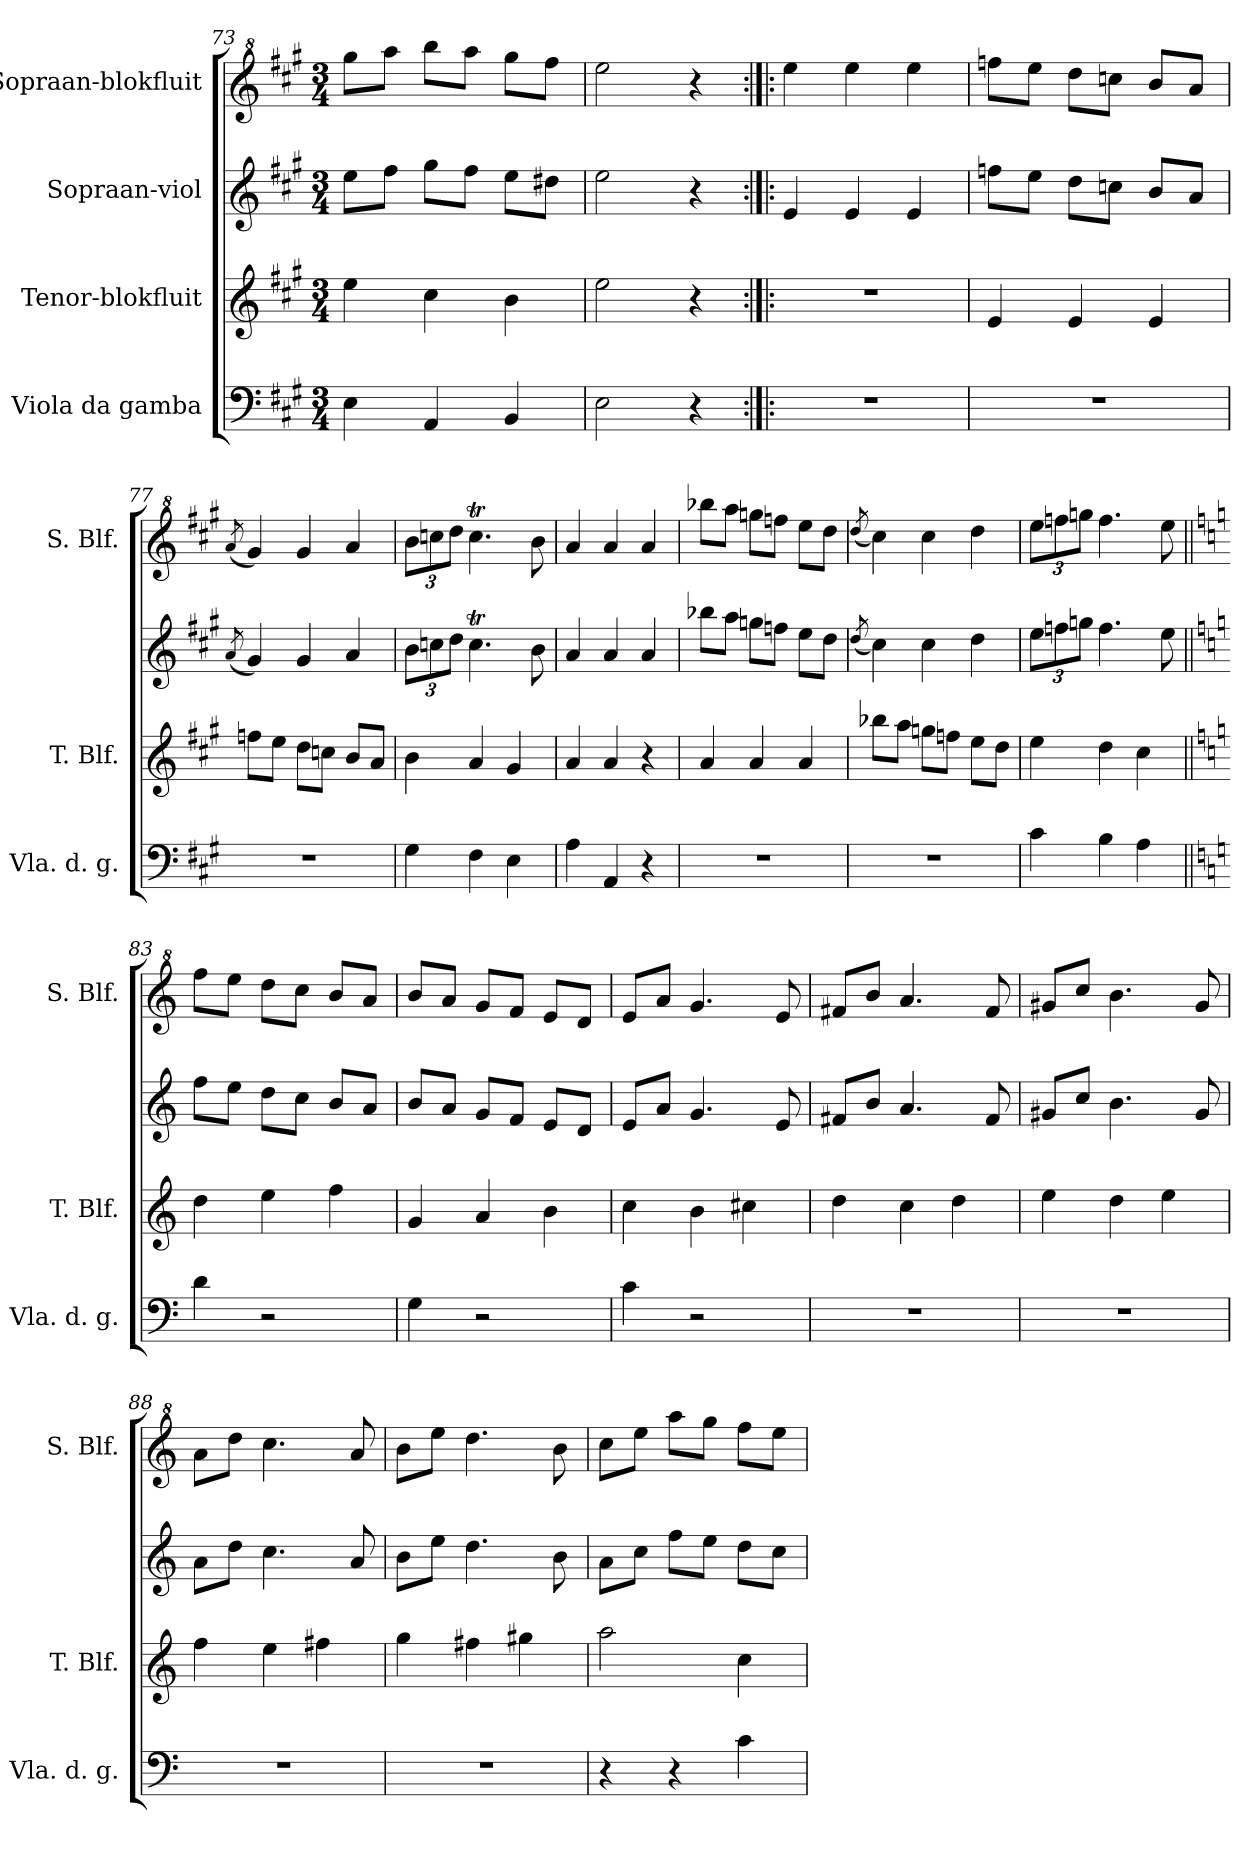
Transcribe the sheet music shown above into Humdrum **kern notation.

**kern	**kern	**kern	**kern
*part4	*part3	*part2	*part1
*staff4	*staff3	*staff2	*staff1
*I"Viola da gamba	*I"Tenor-blokfluit	*I"Sopraan-viol	*I"Sopraan-blokfluit
*I'Vla. d. g.	*I'T. Blf.	*	*I'S. Blf.
*clefF4	*clefG2	*clefG2	*clefG^2
*k[f#c#g#]	*k[f#c#g#]	*k[f#c#g#]	*k[f#c#g#]
*M3/4	*M3/4	*M3/4	*M3/4
=73	=73	=73	=73
4E\	4ee\	8ee\L	8ggg#\L
.	.	8ff#\J	8aaa\J
4AA/	4cc#\	8gg#\L	8bbb\L
.	.	8ff#\J	8aaa\J
4BB/	4b\	8ee\L	8ggg#\L
.	.	8dd#X\J	8fff#\J
=74	=74	=74	=74
2E\	2ee\	2ee\	2eee\
4r	4r	4r	4r
=75:|!|:	=75:|!|:	=75:|!|:	=75:|!|:
2.r	2.r	4e/	4eee\
.	.	4e/	4eee\
.	.	4e/	4eee\
=76	=76	=76	=76
2.r	4e/	8ffn\L	8fffn\L
.	.	8ee\J	8eee\J
.	4e/	8dd\L	8ddd\L
.	.	8ccn\J	8cccn\J
.	4e/	8b/L	8bb/L
.	.	8a/J	8aa/J
=77	=77	=77	=77
.	.	(8qa/	(8qaa/
2.r	8ffn\L	4g#/)	4gg#/)
.	8ee\J	.	.
.	8dd\L	4g#/	4gg#/
.	8ccn\J	.	.
.	8b/L	4a/	4aa/
.	8a/J	.	.
!!LO:LB:g=z
=78	=78	=78	=78
*	*	*Xbrackettup	*Xbrackettup
4G#\	4b\	12b\L	12bb\L
.	.	12ccn\	12cccn\
.	.	12dd\J	12ddd\J
4F#\	4a/	4.ccT\	4.cccT\
4E\	4g#/	.	.
.	.	8b\	8bb\
=79	=79	=79	=79
4A\	4a/	4a/	4aa/
4AA/	4a/	4a/	4aa/
4r	4r	4a/	4aa/
=80	=80	=80	=80
2.r	4a/	8bb-X\L	8bbb-X\L
.	.	8aa\J	8aaa\J
.	4a/	8ggn\L	8gggn\L
.	.	8ffn\J	8fffn\J
.	4a/	8ee\L	8eee\L
.	.	8dd\J	8ddd\J
=81	=81	=81	=81
.	.	(8qdd/	(8qddd/
2.r	8bb-X\L	4cc#\)	4ccc#\)
.	8aa\J	.	.
.	8ggn\L	4cc#\	4ccc#\
.	8ffn\J	.	.
.	8ee\L	4dd\	4ddd\
.	8dd\J	.	.
=82	=82	=82	=82
4c#\	4ee\	12ee\L	12eee\L
.	.	12ffn\	12fffn\
.	.	12ggn\J	12gggn\J
4B\	4dd\	4.ff\	4.fff\
4A\	4cc#\	.	.
.	.	8ee\	8eee\
!!LO:PB:g=z
=83||	=83||	=83||	=83||
*k[]	*k[]	*k[]	*k[]
4d\	4dd\	8ff\L	8fff\L
.	.	8ee\J	8eee\J
2r	4ee\	8dd\L	8ddd\L
.	.	8cc\J	8ccc\J
.	4ff\	8b/L	8bb/L
.	.	8a/J	8aa/J
=84	=84	=84	=84
4G\	4g/	8b/L	8bb/L
.	.	8a/J	8aa/J
2r	4a/	8g/L	8gg/L
.	.	8f/J	8ff/J
.	4b\	8e/L	8ee/L
.	.	8d/J	8dd/J
=85	=85	=85	=85
4c\	4cc\	8e/L	8ee/L
.	.	8a/J	8aa/J
2r	4b\	4.g/	4.gg/
.	4cc#X\	.	.
.	.	8e/	8ee/
=86	=86	=86	=86
2.r	4dd\	8f#X/L	8ff#X/L
.	.	8b/J	8bb/J
.	4cc\	4.a/	4.aa/
.	4dd\	.	.
.	.	8f#/	8ff#/
=87	=87	=87	=87
2.r	4ee\	8g#X/L	8gg#X/L
.	.	8cc/J	8ccc/J
.	4dd\	4.b\	4.bb\
.	4ee\	.	.
.	.	8g#/	8gg#/
=88	=88	=88	=88
2.r	4ff\	8a\L	8aa\L
.	.	8dd\J	8ddd\J
.	4ee\	4.cc\	4.ccc\
.	4ff#X\	.	.
.	.	8a/	8aa/
=89	=89	=89	=89
2.r	4gg\	8b\L	8bb\L
.	.	8ee\J	8eee\J
.	4ff#X\	4.dd\	4.ddd\
.	4gg#X\	.	.
.	.	8b\	8bb\
!!LO:LB:g=z
=90	=90	=90	=90
4r	2aa\	8a\L	8ccc\L
.	.	8cc\J	8eee\J
4r	.	8ff\L	8aaa\L
.	.	8ee\J	8ggg\J
4c\	4cc\	8dd\L	8fff\L
.	.	8cc\J	8eee\J
=	=	=	=
*-	*-	*-	*-
